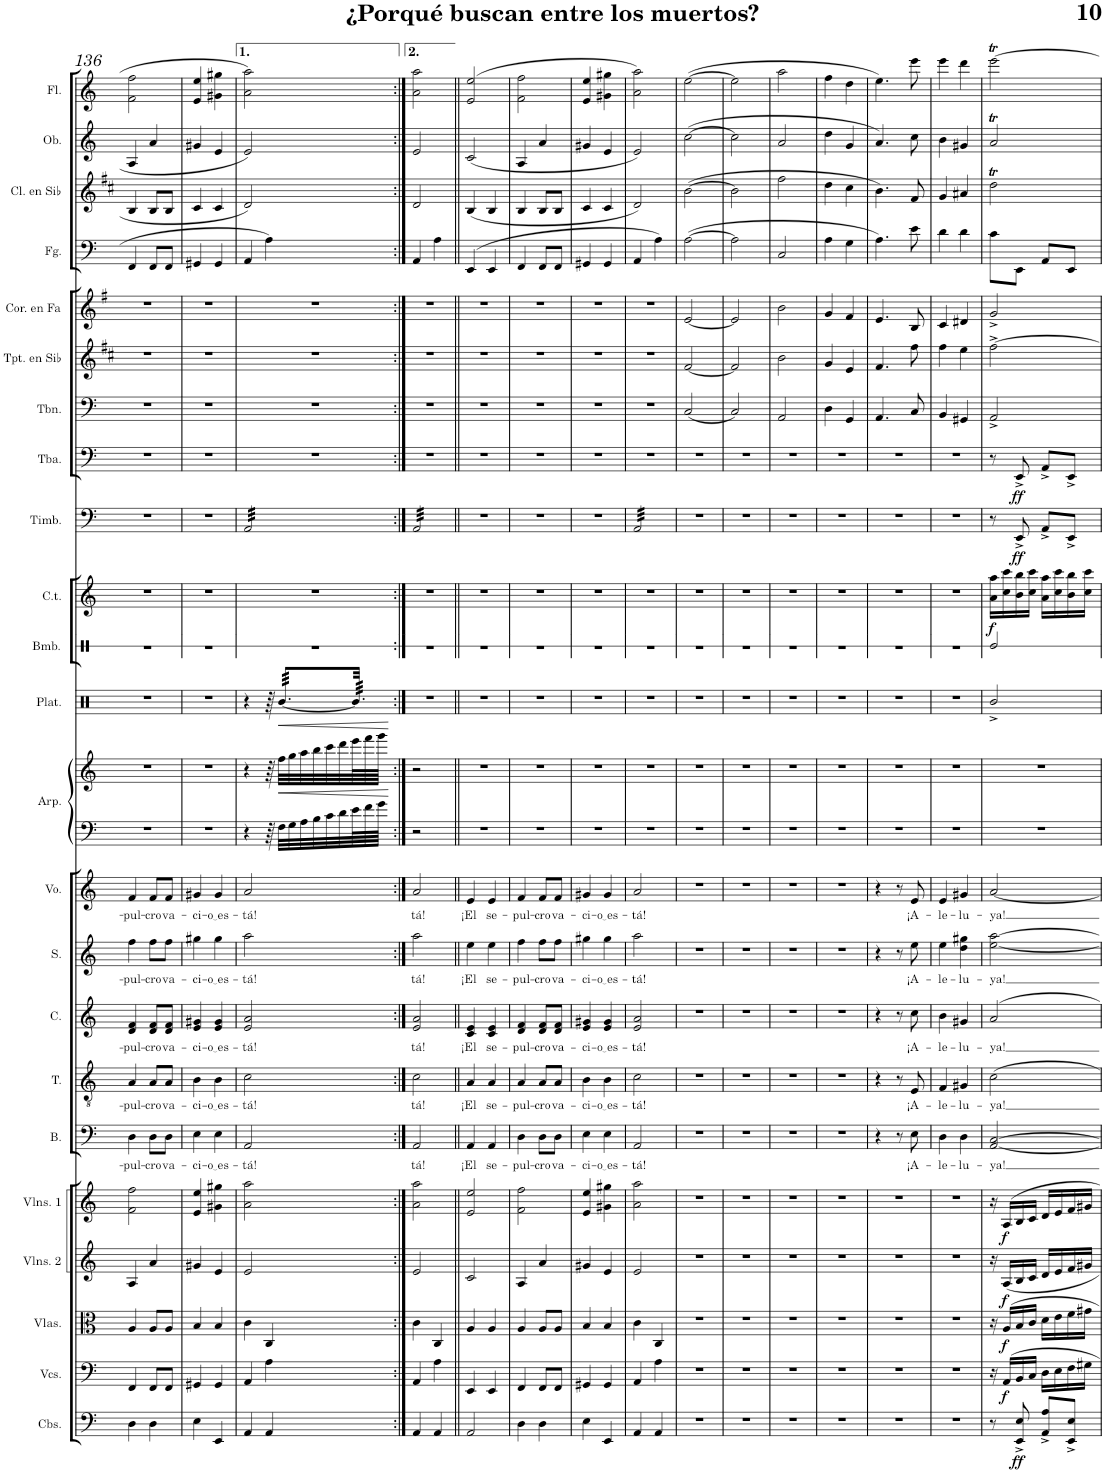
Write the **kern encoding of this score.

**kern	**dynam	**kern	**dynam	**kern	**dynam	**kern	**dynam	**kern	**dynam	**kern	**text	**kern	**text	**kern	**text	**kern	**text	**kern	**text	**kern	**kern	**dynam	**kern	**dynam	**kern	**kern	**dynam	**kern	**dynam	**kern	**dynam	**kern	**kern	**kern	**kern	**kern	**kern	**kern
*part23	*part23	*part22	*part22	*part21	*part21	*part20	*part20	*part19	*part19	*part18	*part18	*part17	*part17	*part16	*part16	*part15	*part15	*part14	*part14	*part13	*part13	*part13	*part12	*part12	*part11	*part10	*part10	*part9	*part9	*part8	*part8	*part7	*part6	*part5	*part4	*part3	*part2	*part1
*staff24	*staff24	*staff23	*staff23	*staff22	*staff22	*staff21	*staff21	*staff20	*staff20	*staff19	*staff19	*staff18	*staff18	*staff17	*staff17	*staff16	*staff16	*staff15	*staff15	*staff14	*staff13	*staff13/14	*staff12	*staff12	*staff11	*staff10	*staff10	*staff9	*staff9	*staff8	*staff8	*staff7	*staff6	*staff5	*staff4	*staff3	*staff2	*staff1
*I"Contrabajos	*	*I"Violonchelos	*	*I"Violas	*	*I"Violines 2	*	*I"Violines 1	*	*I"Bajo	*	*I"Tenor	*	*I"Contralto	*	*I"Soprano	*	*I"Voz	*	*I"Arpa	*	*	*I"Platillos	*	*I"Bombo	*I"Campanas tubulares	*	*I"Timbales	*	*I"Tuba	*	*I"Trombón	*I"Trompeta en Sib	*I"Trompa en Fa	*I"Fagot	*I"Clarinete en Sib	*I"Oboe	*I"Flauta
*I'Cbs.	*	*I'Vcs.	*	*I'Vlas.	*	*I'Vlns. 2	*	*I'Vlns. 1	*	*I'B.	*	*I'T.	*	*I'C.	*	*I'S.	*	*I'Vo.	*	*I'Arp.	*	*	*I'Plat.	*	*I'Bmb.	*I'C.t.	*	*I'Timb.	*	*I'Tba.	*	*I'Tbn.	*I'Tpt. en Sib	*	*I'Fg.	*I'Cl. en Sib	*I'Ob.	*I'Fl.
!!LO:PB:g=z
*clefF4	*	*clefF4	*	*clefC3	*	*clefG2	*	*clefG2	*	*clefF4	*	*clefGv2	*	*clefG2	*	*clefG2	*	*clefG2	*	*clefF4	*clefG2	*	*clefX	*	*clefX	*clefG2	*	*clefF4	*	*clefF4	*	*clefF4	*clefG2	*clefG2	*clefF4	*clefG2	*clefG2	*clefG2
*Trd7c12	*	*	*	*	*	*	*	*	*	*	*	*	*	*	*	*	*	*	*	*	*	*	*	*	*	*	*	*	*	*	*	*	*Trd1c2	*Trd4c7	*	*Trd1c2	*	*
*k[]	*	*k[]	*	*k[]	*	*k[]	*	*k[]	*	*k[]	*	*k[]	*	*k[]	*	*k[]	*	*k[]	*	*k[]	*k[]	*	*k[]	*	*k[]	*k[]	*	*k[]	*	*k[]	*	*k[]	*k[f#c#]	*k[f#]	*k[]	*k[f#c#]	*k[]	*k[]
*M2/4	*	*M2/4	*	*M2/4	*	*M2/4	*	*M2/4	*	*M2/4	*	*M2/4	*	*M2/4	*	*M2/4	*	*M2/4	*	*M2/4	*M2/4	*	*M2/4	*	*M2/4	*M2/4	*	*M2/4	*	*M2/4	*	*M2/4	*M2/4	*M2/4	*M2/4	*M2/4	*M2/4	*M2/4
=136	=136	=136	=136	=136	=136	=136	=136	=136	=136	=136	=136	=136	=136	=136	=136	=136	=136	=136	=136	=136	=136	=136	=136	=136	=136	=136	=136	=136	=136	=136	=136	=136	=136	=136	=136	=136	=136	=136
!	!	!	!	!	!	!	!	!	!	!	!LO:LY:b	!	!LO:LY:b	!	!LO:LY:b	!	!LO:LY:b	!	!LO:LY:b	!	!	!	!	!	!	!	!	!	!	!	!	!	!	!	!	!	!	!
4D\	.	4FF/	.	4A/	.	4A/	.	2f\ 2ff\	.	4D\	-pul-	4A/	-pul-	4d/ 4f/	-pul-	4ff\	-pul-	4f/	-pul-	2r	2r	.	2r	.	2r	2r	.	2r	.	2r	.	2r	2r	2r	4FF/	4B/	4A/	2f\ 2ff\
!	!	!	!	!	!	!	!	!	!	!	!LO:LY:b	!	!LO:LY:b	!	!LO:LY:b	!	!LO:LY:b	!	!LO:LY:b	!	!	!	!	!	!	!	!	!	!	!	!	!	!	!	!	!	!	!
4D\	.	8FF/L	.	8A/L	.	4a/	.	.	.	8D\L	-cro	8A/L	-cro	8d/ 8f/L	-cro	8ff\L	-cro	8f/L	-cro	.	.	.	.	.	.	.	.	.	.	.	.	.	.	.	8FF/L	8B/L	4a/	.
!	!	!	!	!	!	!	!	!	!	!	!LO:LY:b	!	!LO:LY:b	!	!LO:LY:b	!	!LO:LY:b	!	!LO:LY:b	!	!	!	!	!	!	!	!	!	!	!	!	!	!	!	!	!	!	!
.	.	8FF/J	.	8A/J	.	.	.	.	.	8D\J	va-	8A/J	va-	8d/ 8f/J	va-	8ff\J	va-	8f/J	va-	.	.	.	.	.	.	.	.	.	.	.	.	.	.	.	8FF/J	8B/J	.	.
=137	=137	=137	=137	=137	=137	=137	=137	=137	=137	=137	=137	=137	=137	=137	=137	=137	=137	=137	=137	=137	=137	=137	=137	=137	=137	=137	=137	=137	=137	=137	=137	=137	=137	=137	=137	=137	=137	=137
!	!	!	!	!	!	!	!	!	!	!	!LO:LY:b	!	!LO:LY:b	!	!LO:LY:b	!	!LO:LY:b	!	!LO:LY:b	!	!	!	!	!	!	!	!	!	!	!	!	!	!	!	!	!	!	!
4E\	.	4GG#X/	.	4B/	.	4g#X/	.	4e/ 4ee/	.	4E\	-ci-	4B\	-ci-	4e/ 4g#X/	-ci-	4gg#X\	-ci-	4g#X/	-ci-	2r	2r	.	2r	.	2r	2r	.	2r	.	2r	.	2r	2r	2r	4GG#X/	4c#/	4g#X/	4e/ 4ee/
!	!	!	!	!	!	!	!	!	!	!	!LO:LY:b	!	!LO:LY:b	!	!LO:LY:b	!	!LO:LY:b	!	!LO:LY:b	!	!	!	!	!	!	!	!	!	!	!	!	!	!	!	!	!	!	!
4EE/	.	4GG#/	.	4B/	.	4e/	.	4g#X\ 4gg#X\	.	4E\	o es	4B\	o es	4e/ 4g#/	o es	4gg#\	o es	4g#/	o es	.	.	.	.	.	.	.	.	.	.	.	.	.	.	.	4GG#/	4c#/	4e/	4g#X\ 4gg#X\
=138	=138	=138	=138	=138	=138	=138	=138	=138	=138	=138	=138	=138	=138	=138	=138	=138	=138	=138	=138	=138	=138	=138	=138	=138	=138	=138	=138	=138	=138	=138	=138	=138	=138	=138	=138	=138	=138	=138
!	!	!	!	!	!	!	!	!	!	!	!LO:LY:b	!	!LO:LY:b	!	!LO:LY:b	!	!LO:LY:b	!	!LO:LY:b	!	!	!	!	!	!	!	!	!	!	!	!	!	!	!	!	!	!	!
*	*	*	*	*	*	*	*	*	*	*	*	*	*	*	*	*	*	*	*	*	*	*	*	*	*	*	*	*tremolo	*	*	*	*	*	*	*	*	*	*
4AA/	.	4AA/	.	4c\	.	2e/	.	2a\ 2aa\	.	2AA/	-tá!	2c\	-tá!	2e/ 2a/	-tá!	2aa\	-tá!	2a/	-tá!	4r	4r	.	4r	.	2r	2r	.	32AA/LLL	.	2r	.	2r	2r	2r	4AA/	2d/	2e/	2a\ 2aa\
.	.	.	.	.	.	.	.	.	.	.	.	.	.	.	.	.	.	.	.	.	.	.	.	.	.	.	.	32AA/	.	.	.	.	.	.	.	.	.	.
.	.	.	.	.	.	.	.	.	.	.	.	.	.	.	.	.	.	.	.	.	.	.	.	.	.	.	.	32AA/	.	.	.	.	.	.	.	.	.	.
.	.	.	.	.	.	.	.	.	.	.	.	.	.	.	.	.	.	.	.	.	.	.	.	.	.	.	.	32AA/	.	.	.	.	.	.	.	.	.	.
.	.	.	.	.	.	.	.	.	.	.	.	.	.	.	.	.	.	.	.	.	.	.	.	.	.	.	.	32AA/	.	.	.	.	.	.	.	.	.	.
.	.	.	.	.	.	.	.	.	.	.	.	.	.	.	.	.	.	.	.	.	.	.	.	.	.	.	.	32AA/	.	.	.	.	.	.	.	.	.	.
.	.	.	.	.	.	.	.	.	.	.	.	.	.	.	.	.	.	.	.	.	.	.	.	.	.	.	.	32AA/	.	.	.	.	.	.	.	.	.	.
.	.	.	.	.	.	.	.	.	.	.	.	.	.	.	.	.	.	.	.	.	.	.	.	.	.	.	.	32AA/	.	.	.	.	.	.	.	.	.	.
4AA/	.	4A\	.	4C/	.	.	.	.	.	.	.	.	.	.	.	.	.	.	.	64r	64r	.	64r	.	.	.	.	32AA/	.	.	.	.	.	.	4A\	.	.	.
!	!	!	!	!	!	!	!	!	!	!	!	!	!	!	!	!	!	!	!	!	!	!LO:HP:b	!	!LO:HP:b	!	!	!	!	!	!	!	!	!	!	!	!	!	!
*	*	*	*	*	*	*	*	*	*	*	*	*	*	*	*	*	*	*	*	*	*	*	*tremolo	*	*	*	*	*	*	*	*	*	*	*	*	*	*	*
.	.	.	.	.	.	.	.	.	.	.	.	.	.	.	.	.	.	.	.	32F\LLL	32ff\LLL	<	[64R/LLLL	<	.	.	.	.	.	.	.	.	.	.	.	.	.	.
.	.	.	.	.	.	.	.	.	.	.	.	.	.	.	.	.	.	.	.	.	.	.	64R/	.	.	.	.	32AA/	.	.	.	.	.	.	.	.	.	.
.	.	.	.	.	.	.	.	.	.	.	.	.	.	.	.	.	.	.	.	32G\	32gg\	.	64R/	.	.	.	.	.	.	.	.	.	.	.	.	.	.	.
.	.	.	.	.	.	.	.	.	.	.	.	.	.	.	.	.	.	.	.	.	.	.	64R/	.	.	.	.	32AA/	.	.	.	.	.	.	.	.	.	.
.	.	.	.	.	.	.	.	.	.	.	.	.	.	.	.	.	.	.	.	32A\	32aa\	.	64R/	.	.	.	.	.	.	.	.	.	.	.	.	.	.	.
.	.	.	.	.	.	.	.	.	.	.	.	.	.	.	.	.	.	.	.	.	.	.	64R/	.	.	.	.	32AA/	.	.	.	.	.	.	.	.	.	.
.	.	.	.	.	.	.	.	.	.	.	.	.	.	.	.	.	.	.	.	32B\	32bb\	.	64R/	.	.	.	.	.	.	.	.	.	.	.	.	.	.	.
.	.	.	.	.	.	.	.	.	.	.	.	.	.	.	.	.	.	.	.	.	.	.	64R/	.	.	.	.	32AA/	.	.	.	.	.	.	.	.	.	.
.	.	.	.	.	.	.	.	.	.	.	.	.	.	.	.	.	.	.	.	32c\	32ccc\	.	64R/	.	.	.	.	.	.	.	.	.	.	.	.	.	.	.
.	.	.	.	.	.	.	.	.	.	.	.	.	.	.	.	.	.	.	.	.	.	.	64R/	.	.	.	.	32AA/	.	.	.	.	.	.	.	.	.	.
.	.	.	.	.	.	.	.	.	.	.	.	.	.	.	.	.	.	.	.	32d\	32ddd\	.	64R/	.	.	.	.	.	.	.	.	.	.	.	.	.	.	.
.	.	.	.	.	.	.	.	.	.	.	.	.	.	.	.	.	.	.	.	.	.	.	64R/JJJJ	.	.	.	.	32AA/	.	.	.	.	.	.	.	.	.	.
.	.	.	.	.	.	.	.	.	.	.	.	.	.	.	.	.	.	.	.	64e\L	64eee\L	.	256R/]	.	.	.	.	.	.	.	.	.	.	.	.	.	.	.
.	.	.	.	.	.	.	.	.	.	.	.	.	.	.	.	.	.	.	.	.	.	.	256R/	.	.	.	.	.	.	.	.	.	.	.	.	.	.	.
.	.	.	.	.	.	.	.	.	.	.	.	.	.	.	.	.	.	.	.	.	.	.	256R/	.	.	.	.	.	.	.	.	.	.	.	.	.	.	.
.	.	.	.	.	.	.	.	.	.	.	.	.	.	.	.	.	.	.	.	.	.	.	256R/	.	.	.	.	.	.	.	.	.	.	.	.	.	.	.
.	.	.	.	.	.	.	.	.	.	.	.	.	.	.	.	.	.	.	.	64f\	64fff\	.	256R/	.	.	.	.	32AA/JJJ	.	.	.	.	.	.	.	.	.	.
.	.	.	.	.	.	.	.	.	.	.	.	.	.	.	.	.	.	.	.	.	.	.	256R/	.	.	.	.	.	.	.	.	.	.	.	.	.	.	.
.	.	.	.	.	.	.	.	.	.	.	.	.	.	.	.	.	.	.	.	.	.	.	256R/	.	.	.	.	.	.	.	.	.	.	.	.	.	.	.
.	.	.	.	.	.	.	.	.	.	.	.	.	.	.	.	.	.	.	.	.	.	.	256R/	.	.	.	.	.	.	.	.	.	.	.	.	.	.	.
.	.	.	.	.	.	.	.	.	.	.	.	.	.	.	.	.	.	.	.	64g\JJJJ	64ggg\JJJJ	.	256R/	.	.	.	.	.	.	.	.	.	.	.	.	.	.	.
.	.	.	.	.	.	.	.	.	.	.	.	.	.	.	.	.	.	.	.	.	.	.	256R/	.	.	.	.	.	.	.	.	.	.	.	.	.	.	.
.	.	.	.	.	.	.	.	.	.	.	.	.	.	.	.	.	.	.	.	.	.	.	256R/	.	.	.	.	.	.	.	.	.	.	.	.	.	.	.
.	.	.	.	.	.	.	.	.	.	.	.	.	.	.	.	.	.	.	.	.	.	.	256R/JJJJJJ	.	.	.	.	.	.	.	.	.	.	.	.	.	.	.
*	*	*	*	*	*	*	*	*	*	*	*	*	*	*	*	*	*	*	*	*	*	*	*Xtremolo	*	*	*	*	*	*	*	*	*	*	*	*	*	*	*
.	.	.	.	.	.	.	.	.	.	.	.	.	.	.	.	.	.	.	.	.	.	[	.	[	.	.	.	.	.	.	.	.	.	.	.	.	.	.
=139:|!	=139:|!	=139:|!	=139:|!	=139:|!	=139:|!	=139:|!	=139:|!	=139:|!	=139:|!	=139:|!	=139:|!	=139:|!	=139:|!	=139:|!	=139:|!	=139:|!	=139:|!	=139:|!	=139:|!	=139:|!	=139:|!	=139:|!	=139:|!	=139:|!	=139:|!	=139:|!	=139:|!	=139:|!	=139:|!	=139:|!	=139:|!	=139:|!	=139:|!	=139:|!	=139:|!	=139:|!	=139:|!	=139:|!
!	!	!	!	!	!	!	!	!	!	!	!LO:LY:b	!	!LO:LY:b	!	!LO:LY:b	!	!LO:LY:b	!	!LO:LY:b	!	!	!	!	!	!	!	!	!	!	!	!	!	!	!	!	!	!	!
4AA/	.	4AA/	.	4c\	.	2e/	.	2a\ 2aa\	.	2AA/	-tá!	2c\	-tá!	2e/ 2a/	-tá!	2aa\	-tá!	2a/	-tá!	2r	2r	.	2r	.	2r	2r	.	32AA/LLL	.	2r	.	2r	2r	2r	4AA/	2d/	2e/	2a\ 2aa\
.	.	.	.	.	.	.	.	.	.	.	.	.	.	.	.	.	.	.	.	.	.	.	.	.	.	.	.	32AA/	.	.	.	.	.	.	.	.	.	.
.	.	.	.	.	.	.	.	.	.	.	.	.	.	.	.	.	.	.	.	.	.	.	.	.	.	.	.	32AA/	.	.	.	.	.	.	.	.	.	.
.	.	.	.	.	.	.	.	.	.	.	.	.	.	.	.	.	.	.	.	.	.	.	.	.	.	.	.	32AA/	.	.	.	.	.	.	.	.	.	.
.	.	.	.	.	.	.	.	.	.	.	.	.	.	.	.	.	.	.	.	.	.	.	.	.	.	.	.	32AA/	.	.	.	.	.	.	.	.	.	.
.	.	.	.	.	.	.	.	.	.	.	.	.	.	.	.	.	.	.	.	.	.	.	.	.	.	.	.	32AA/	.	.	.	.	.	.	.	.	.	.
.	.	.	.	.	.	.	.	.	.	.	.	.	.	.	.	.	.	.	.	.	.	.	.	.	.	.	.	32AA/	.	.	.	.	.	.	.	.	.	.
.	.	.	.	.	.	.	.	.	.	.	.	.	.	.	.	.	.	.	.	.	.	.	.	.	.	.	.	32AA/	.	.	.	.	.	.	.	.	.	.
4AA/	.	4A\	.	4C/	.	.	.	.	.	.	.	.	.	.	.	.	.	.	.	.	.	.	.	.	.	.	.	32AA/	.	.	.	.	.	.	4A\	.	.	.
.	.	.	.	.	.	.	.	.	.	.	.	.	.	.	.	.	.	.	.	.	.	.	.	.	.	.	.	32AA/	.	.	.	.	.	.	.	.	.	.
.	.	.	.	.	.	.	.	.	.	.	.	.	.	.	.	.	.	.	.	.	.	.	.	.	.	.	.	32AA/	.	.	.	.	.	.	.	.	.	.
.	.	.	.	.	.	.	.	.	.	.	.	.	.	.	.	.	.	.	.	.	.	.	.	.	.	.	.	32AA/	.	.	.	.	.	.	.	.	.	.
.	.	.	.	.	.	.	.	.	.	.	.	.	.	.	.	.	.	.	.	.	.	.	.	.	.	.	.	32AA/	.	.	.	.	.	.	.	.	.	.
.	.	.	.	.	.	.	.	.	.	.	.	.	.	.	.	.	.	.	.	.	.	.	.	.	.	.	.	32AA/	.	.	.	.	.	.	.	.	.	.
.	.	.	.	.	.	.	.	.	.	.	.	.	.	.	.	.	.	.	.	.	.	.	.	.	.	.	.	32AA/	.	.	.	.	.	.	.	.	.	.
.	.	.	.	.	.	.	.	.	.	.	.	.	.	.	.	.	.	.	.	.	.	.	.	.	.	.	.	32AA/JJJ	.	.	.	.	.	.	.	.	.	.
=140||	=140||	=140||	=140||	=140||	=140||	=140||	=140||	=140||	=140||	=140||	=140||	=140||	=140||	=140||	=140||	=140||	=140||	=140||	=140||	=140||	=140||	=140||	=140||	=140||	=140||	=140||	=140||	=140||	=140||	=140||	=140||	=140||	=140||	=140||	=140||	=140||	=140||	=140||
!	!	!	!	!	!	!	!	!	!	!	!LO:LY:b	!	!LO:LY:b	!	!LO:LY:b	!	!LO:LY:b	!	!LO:LY:b	!	!	!	!	!	!	!	!	!	!	!	!	!	!	!	!	!	!	!
2AA/	.	4EE/	.	4A/	.	2c/	.	2e/ 2ee/	.	4AA/	¡El	4A/	¡El	4c/ 4e/	¡El	4ee\	¡El	4e/	¡El	2r	2r	.	2r	.	2r	2r	.	2r	.	2r	.	2r	2r	2r	(4EE/	(4B/	(2c/	(2e/ 2ee/
!	!	!	!	!	!	!	!	!	!	!	!LO:LY:b	!	!LO:LY:b	!	!LO:LY:b	!	!LO:LY:b	!	!LO:LY:b	!	!	!	!	!	!	!	!	!	!	!	!	!	!	!	!	!	!	!
.	.	4EE/	.	4A/	.	.	.	.	.	4AA/	se-	4A/	se-	4c/ 4e/	se-	4ee\	se-	4e/	se-	.	.	.	.	.	.	.	.	.	.	.	.	.	.	.	4EE/	4B/	.	.
=141	=141	=141	=141	=141	=141	=141	=141	=141	=141	=141	=141	=141	=141	=141	=141	=141	=141	=141	=141	=141	=141	=141	=141	=141	=141	=141	=141	=141	=141	=141	=141	=141	=141	=141	=141	=141	=141	=141
!	!	!	!	!	!	!	!	!	!	!	!LO:LY:b	!	!LO:LY:b	!	!LO:LY:b	!	!LO:LY:b	!	!LO:LY:b	!	!	!	!	!	!	!	!	!	!	!	!	!	!	!	!	!	!	!
4D\	.	4FF/	.	4A/	.	4A/	.	2f\ 2ff\	.	4D\	-pul-	4A/	-pul-	4d/ 4f/	-pul-	4ff\	-pul-	4f/	-pul-	2r	2r	.	2r	.	2r	2r	.	2r	.	2r	.	2r	2r	2r	4FF/	4B/	4A/	2f\ 2ff\
!	!	!	!	!	!	!	!	!	!	!	!LO:LY:b	!	!LO:LY:b	!	!LO:LY:b	!	!LO:LY:b	!	!LO:LY:b	!	!	!	!	!	!	!	!	!	!	!	!	!	!	!	!	!	!	!
4D\	.	8FF/L	.	8A/L	.	4a/	.	.	.	8D\L	-cro	8A/L	-cro	8d/ 8f/L	-cro	8ff\L	-cro	8f/L	-cro	.	.	.	.	.	.	.	.	.	.	.	.	.	.	.	8FF/L	8B/L	4a/	.
!	!	!	!	!	!	!	!	!	!	!	!LO:LY:b	!	!LO:LY:b	!	!LO:LY:b	!	!LO:LY:b	!	!LO:LY:b	!	!	!	!	!	!	!	!	!	!	!	!	!	!	!	!	!	!	!
.	.	8FF/J	.	8A/J	.	.	.	.	.	8D\J	va-	8A/J	va-	8d/ 8f/J	va-	8ff\J	va-	8f/J	va-	.	.	.	.	.	.	.	.	.	.	.	.	.	.	.	8FF/J	8B/J	.	.
=142	=142	=142	=142	=142	=142	=142	=142	=142	=142	=142	=142	=142	=142	=142	=142	=142	=142	=142	=142	=142	=142	=142	=142	=142	=142	=142	=142	=142	=142	=142	=142	=142	=142	=142	=142	=142	=142	=142
!	!	!	!	!	!	!	!	!	!	!	!LO:LY:b	!	!LO:LY:b	!	!LO:LY:b	!	!LO:LY:b	!	!LO:LY:b	!	!	!	!	!	!	!	!	!	!	!	!	!	!	!	!	!	!	!
4E\	.	4GG#X/	.	4B/	.	4g#X/	.	4e/ 4ee/	.	4E\	-ci-	4B\	-ci-	4e/ 4g#X/	-ci-	4gg#X\	-ci-	4g#X/	-ci-	2r	2r	.	2r	.	2r	2r	.	2r	.	2r	.	2r	2r	2r	4GG#X/	4c#/	4g#X/	4e/ 4ee/
!	!	!	!	!	!	!	!	!	!	!	!LO:LY:b	!	!LO:LY:b	!	!LO:LY:b	!	!LO:LY:b	!	!LO:LY:b	!	!	!	!	!	!	!	!	!	!	!	!	!	!	!	!	!	!	!
4EE/	.	4GG#/	.	4B/	.	4e/	.	4g#X\ 4gg#X\	.	4E\	o es	4B\	o es	4e/ 4g#/	o es	4gg#\	o es	4g#/	o es	.	.	.	.	.	.	.	.	.	.	.	.	.	.	.	4GG#/	4c#/	4e/	4g#X\ 4gg#X\
=143	=143	=143	=143	=143	=143	=143	=143	=143	=143	=143	=143	=143	=143	=143	=143	=143	=143	=143	=143	=143	=143	=143	=143	=143	=143	=143	=143	=143	=143	=143	=143	=143	=143	=143	=143	=143	=143	=143
!	!	!	!	!	!	!	!	!	!	!	!LO:LY:b	!	!LO:LY:b	!	!LO:LY:b	!	!LO:LY:b	!	!LO:LY:b	!	!	!	!	!	!	!	!	!	!	!	!	!	!	!	!	!	!	!
4AA/	.	4AA/	.	4c\	.	2e/	.	2a\ 2aa\	.	2AA/	-tá!	2c\	-tá!	2e/ 2a/	-tá!	2aa\	-tá!	2a/	-tá!	2r	2r	.	2r	.	2r	2r	.	32AA/LLL	.	2r	.	2r	2r	2r	4AA/	2d/)	2e/)	2a\ 2aa\)
.	.	.	.	.	.	.	.	.	.	.	.	.	.	.	.	.	.	.	.	.	.	.	.	.	.	.	.	32AA/	.	.	.	.	.	.	.	.	.	.
.	.	.	.	.	.	.	.	.	.	.	.	.	.	.	.	.	.	.	.	.	.	.	.	.	.	.	.	32AA/	.	.	.	.	.	.	.	.	.	.
.	.	.	.	.	.	.	.	.	.	.	.	.	.	.	.	.	.	.	.	.	.	.	.	.	.	.	.	32AA/	.	.	.	.	.	.	.	.	.	.
.	.	.	.	.	.	.	.	.	.	.	.	.	.	.	.	.	.	.	.	.	.	.	.	.	.	.	.	32AA/	.	.	.	.	.	.	.	.	.	.
.	.	.	.	.	.	.	.	.	.	.	.	.	.	.	.	.	.	.	.	.	.	.	.	.	.	.	.	32AA/	.	.	.	.	.	.	.	.	.	.
.	.	.	.	.	.	.	.	.	.	.	.	.	.	.	.	.	.	.	.	.	.	.	.	.	.	.	.	32AA/	.	.	.	.	.	.	.	.	.	.
.	.	.	.	.	.	.	.	.	.	.	.	.	.	.	.	.	.	.	.	.	.	.	.	.	.	.	.	32AA/	.	.	.	.	.	.	.	.	.	.
4AA/	.	4A\	.	4C/	.	.	.	.	.	.	.	.	.	.	.	.	.	.	.	.	.	.	.	.	.	.	.	32AA/	.	.	.	.	.	.	4A\)	.	.	.
.	.	.	.	.	.	.	.	.	.	.	.	.	.	.	.	.	.	.	.	.	.	.	.	.	.	.	.	32AA/	.	.	.	.	.	.	.	.	.	.
.	.	.	.	.	.	.	.	.	.	.	.	.	.	.	.	.	.	.	.	.	.	.	.	.	.	.	.	32AA/	.	.	.	.	.	.	.	.	.	.
.	.	.	.	.	.	.	.	.	.	.	.	.	.	.	.	.	.	.	.	.	.	.	.	.	.	.	.	32AA/	.	.	.	.	.	.	.	.	.	.
.	.	.	.	.	.	.	.	.	.	.	.	.	.	.	.	.	.	.	.	.	.	.	.	.	.	.	.	32AA/	.	.	.	.	.	.	.	.	.	.
.	.	.	.	.	.	.	.	.	.	.	.	.	.	.	.	.	.	.	.	.	.	.	.	.	.	.	.	32AA/	.	.	.	.	.	.	.	.	.	.
.	.	.	.	.	.	.	.	.	.	.	.	.	.	.	.	.	.	.	.	.	.	.	.	.	.	.	.	32AA/	.	.	.	.	.	.	.	.	.	.
.	.	.	.	.	.	.	.	.	.	.	.	.	.	.	.	.	.	.	.	.	.	.	.	.	.	.	.	32AA/JJJ	.	.	.	.	.	.	.	.	.	.
*	*	*	*	*	*	*	*	*	*	*	*	*	*	*	*	*	*	*	*	*	*	*	*	*	*	*	*	*Xtremolo	*	*	*	*	*	*	*	*	*	*
=144	=144	=144	=144	=144	=144	=144	=144	=144	=144	=144	=144	=144	=144	=144	=144	=144	=144	=144	=144	=144	=144	=144	=144	=144	=144	=144	=144	=144	=144	=144	=144	=144	=144	=144	=144	=144	=144	=144
2r	.	2r	.	2r	.	2r	.	2r	.	2r	.	2r	.	2r	.	2r	.	2r	.	2r	2r	.	2r	.	2r	2r	.	2r	.	2r	.	(2C/	[2f#/	[2e/	([2A\	([2b\	([2cc\	([2ee\
=145	=145	=145	=145	=145	=145	=145	=145	=145	=145	=145	=145	=145	=145	=145	=145	=145	=145	=145	=145	=145	=145	=145	=145	=145	=145	=145	=145	=145	=145	=145	=145	=145	=145	=145	=145	=145	=145	=145
2r	.	2r	.	2r	.	2r	.	2r	.	2r	.	2r	.	2r	.	2r	.	2r	.	2r	2r	.	2r	.	2r	2r	.	2r	.	2r	.	2C/)	2f#/]	2e/]	2A\]	2b\]	2cc\]	2ee\]
=146	=146	=146	=146	=146	=146	=146	=146	=146	=146	=146	=146	=146	=146	=146	=146	=146	=146	=146	=146	=146	=146	=146	=146	=146	=146	=146	=146	=146	=146	=146	=146	=146	=146	=146	=146	=146	=146	=146
2r	.	2r	.	2r	.	2r	.	2r	.	2r	.	2r	.	2r	.	2r	.	2r	.	2r	2r	.	2r	.	2r	2r	.	2r	.	2r	.	2AA/	2b\	2b\	2C/	2ff#\	2a/	2aa\
=147	=147	=147	=147	=147	=147	=147	=147	=147	=147	=147	=147	=147	=147	=147	=147	=147	=147	=147	=147	=147	=147	=147	=147	=147	=147	=147	=147	=147	=147	=147	=147	=147	=147	=147	=147	=147	=147	=147
2r	.	2r	.	2r	.	2r	.	2r	.	2r	.	2r	.	2r	.	2r	.	2r	.	2r	2r	.	2r	.	2r	2r	.	2r	.	2r	.	4D\	4g/	4g/	4A\	4dd\	4dd\	4ff\
.	.	.	.	.	.	.	.	.	.	.	.	.	.	.	.	.	.	.	.	.	.	.	.	.	.	.	.	.	.	.	.	4GG/	4e/	4f#/	4G\	4cc#\	4g/	4dd\
=148	=148	=148	=148	=148	=148	=148	=148	=148	=148	=148	=148	=148	=148	=148	=148	=148	=148	=148	=148	=148	=148	=148	=148	=148	=148	=148	=148	=148	=148	=148	=148	=148	=148	=148	=148	=148	=148	=148
2r	.	2r	.	2r	.	2r	.	2r	.	4r	.	4r	.	4r	.	4r	.	4r	.	2r	2r	.	2r	.	2r	2r	.	2r	.	2r	.	4.AA/	4.f#/	4.e/	4.A\)	4.b\)	4.a/)	4.ee\)
.	.	.	.	.	.	.	.	.	.	8r	.	8r	.	8r	.	8r	.	8r	.	.	.	.	.	.	.	.	.	.	.	.	.	.	.	.	.	.	.	.
!	!	!	!	!	!	!	!	!	!	!	!LO:LY:b	!	!LO:LY:b	!	!LO:LY:b	!	!LO:LY:b	!	!LO:LY:b	!	!	!	!	!	!	!	!	!	!	!	!	!	!	!	!	!	!	!
.	.	.	.	.	.	.	.	.	.	8E\	¡A-	8E/	¡A-	8cc\	¡A-	8ee\	¡A-	8e/	¡A-	.	.	.	.	.	.	.	.	.	.	.	.	8C/	8ff#\	8B/	8e\	8f#/	8cc\	8eee\
=149	=149	=149	=149	=149	=149	=149	=149	=149	=149	=149	=149	=149	=149	=149	=149	=149	=149	=149	=149	=149	=149	=149	=149	=149	=149	=149	=149	=149	=149	=149	=149	=149	=149	=149	=149	=149	=149	=149
!	!	!	!	!	!	!	!	!	!	!	!LO:LY:b	!	!LO:LY:b	!	!LO:LY:b	!	!LO:LY:b	!	!LO:LY:b	!	!	!	!	!	!	!	!	!	!	!	!	!	!	!	!	!	!	!
2r	.	2r	.	2r	.	2r	.	2r	.	4D\	-le-	4F/	-le-	4b\	-le-	4ee\	-le-	4e/	-le-	2r	2r	.	2r	.	2r	2r	.	2r	.	2r	.	4BB/	4ff#\	4c/	4d\	4g/	4b\	4eee\
!	!	!	!	!	!	!	!	!	!	!	!LO:LY:b	!	!LO:LY:b	!	!LO:LY:b	!	!LO:LY:b	!	!LO:LY:b	!	!	!	!	!	!	!	!	!	!	!	!	!	!	!	!	!	!	!
.	.	.	.	.	.	.	.	.	.	4D\	-lu-	4G#X/	-lu-	4g#X/	-lu-	4dd\ 4gg#X\	-lu-	4g#X/	-lu-	.	.	.	.	.	.	.	.	.	.	.	.	4GG#X/	4ee\	4d#X/	4d\	4a#X/	4g#X/	4ddd\
=150	=150	=150	=150	=150	=150	=150	=150	=150	=150	=150	=150	=150	=150	=150	=150	=150	=150	=150	=150	=150	=150	=150	=150	=150	=150	=150	=150	=150	=150	=150	=150	=150	=150	=150	=150	=150	=150	=150
!	!	!	!	!	!	!	!	!	!	!	!LO:LY:b	!	!LO:LY:b	!	!LO:LY:b	!	!LO:LY:b	!	!LO:LY:b	!	!	!	!	!	!	!	!LO:DY:b	!	!	!	!	!	!	!	!	!	!	!
8r	.	16r	.	16r	.	16r	.	16r	.	[2AA/ [2C/	-ya!	2c\	-ya!	2a/	-ya!	[2ee\ [2aa\	-ya!	[2a/	-ya!	2r	2r	.	2R^/	.	2Re/	16a\ 16aa\LL	f	8r	.	8r	.	2AA^/	[2ff#^\	2g^/	8c\L	2ddT\	2aT/	[2eeet\
!	!	!	!LO:DY:b	!	!LO:DY:b	!	!LO:DY:b	!	!LO:DY:b	!	!	!	!	!	!	!	!	!	!	!	!	!	!	!	!	!	!	!	!	!	!	!	!	!	!	!	!	!
.	.	16AA/LL	f	16A/LL	f	16A/LL	f	16A/LL	f	.	.	.	.	.	.	.	.	.	.	.	.	.	.	.	.	16cc\ 16ccc\	.	.	.	.	.	.	.	.	.	.	.	.
!	!LO:DY:b	!	!	!	!	!	!	!	!	!	!	!	!	!	!	!	!	!	!	!	!	!	!	!	!	!	!	!	!LO:DY:b	!	!LO:DY:b	!	!	!	!	!	!	!
8EE/^ 8E/^	ff	16BB/	.	16B/	.	16B/	.	16B/	.	.	.	.	.	.	.	.	.	.	.	.	.	.	.	.	.	16b\ 16bb\	.	8EE^/	ff	8EE^/	ff	.	.	.	8EE\J	.	.	.
.	.	16C/JJ	.	16c/JJ	.	16c/JJ	.	16c/JJ	.	.	.	.	.	.	.	.	.	.	.	.	.	.	.	.	.	16cc\ 16ccc\JJ	.	.	.	.	.	.	.	.	.	.	.	.
8AA/^ 8A/^L	.	16D\LL	.	16d\LL	.	16d/LL	.	16d/LL	.	.	.	.	.	.	.	.	.	.	.	.	.	.	.	.	.	16a\ 16aa\LL	.	8AA^/L	.	8AA^/L	.	.	.	.	8AA/L	.	.	.
.	.	16E\	.	16e\	.	16e/	.	16e/	.	.	.	.	.	.	.	.	.	.	.	.	.	.	.	.	.	16cc\ 16ccc\	.	.	.	.	.	.	.	.	.	.	.	.
8EE/^ 8E/^J	.	16F\	.	16f\	.	16f/	.	16f/	.	.	.	.	.	.	.	.	.	.	.	.	.	.	.	.	.	16b\ 16bb\	.	8EE^/J	.	8EE^/J	.	.	.	.	8EE/J	.	.	.
.	.	16G#X\JJ	.	16g#X\JJ	.	16g#X/JJ	.	16g#X/JJ	.	.	.	.	.	.	.	.	.	.	.	.	.	.	.	.	.	16cc\ 16ccc\JJ	.	.	.	.	.	.	.	.	.	.	.	.
=	=	=	=	=	=	=	=	=	=	=	=	=	=	=	=	=	=	=	=	=	=	=	=	=	=	=	=	=	=	=	=	=	=	=	=	=	=	=
*-	*-	*-	*-	*-	*-	*-	*-	*-	*-	*-	*-	*-	*-	*-	*-	*-	*-	*-	*-	*-	*-	*-	*-	*-	*-	*-	*-	*-	*-	*-	*-	*-	*-	*-	*-	*-	*-	*-
